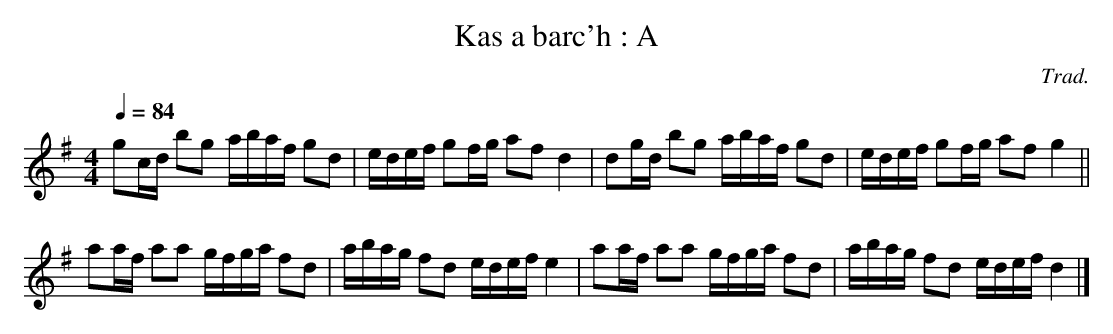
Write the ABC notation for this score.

X:1
T:Kas a barc'h : A
E:12
C:Trad.
M:4/4
L:1/16
K:G
Q:1/4=84
g2cd b2g2 abaf g2d2 | edef g2fg a2f2 d4 | \
d2gd b2g2 abaf g2d2 | edef g2fg a2f2 g4 ||
a2af a2a2 gfga f2d2 | abag f2d2 edef e4 | \
a2af a2a2 gfga f2d2 | abag f2d2 edef d4 |]
